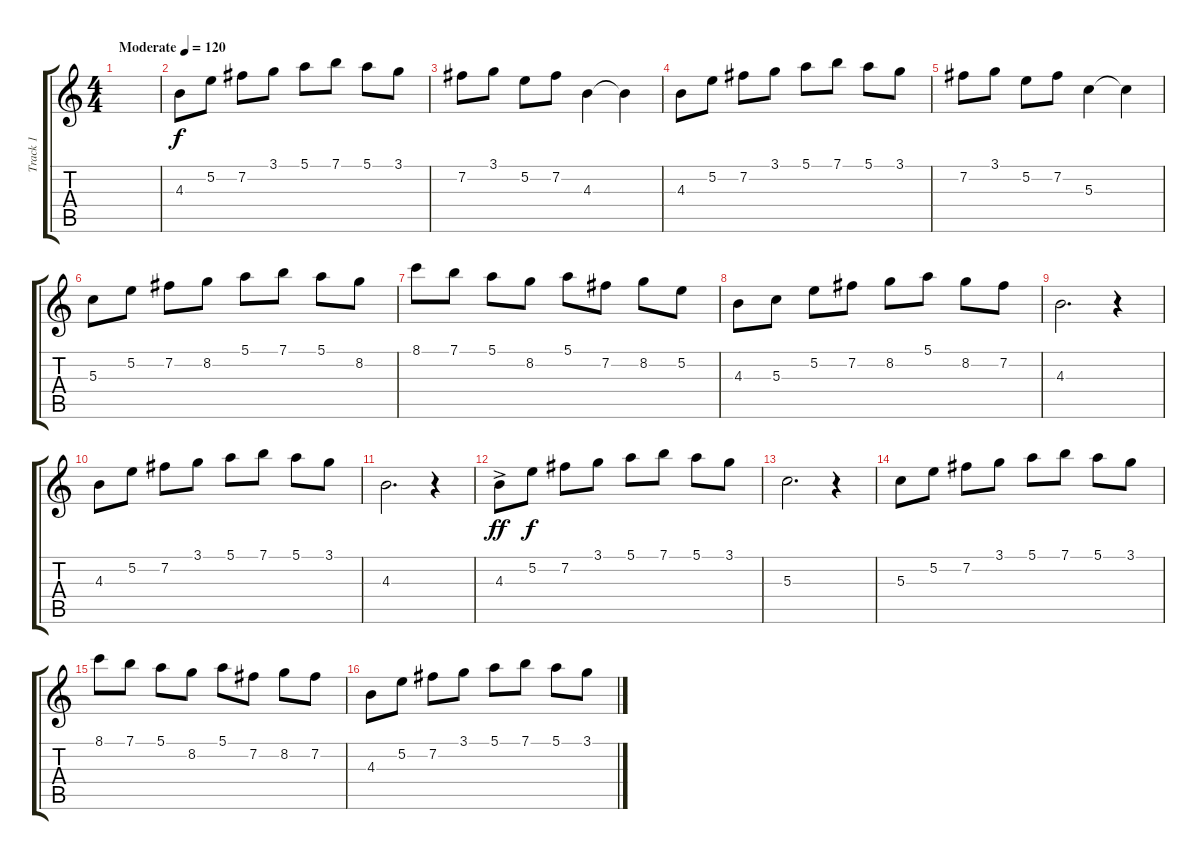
\track ("Track 1" "Track 1") {instrument acousticguitarsteel}
\staff {score tabs}
\tuning (E4 B3 G3 D3 A2 E2) {hide}
\ts (4 4)
\tempo (120 "Moderate")
\clef g2
\ks c
|
4.3.8 5.2.8 7.2.8 3.1.8 5.1.8 7.1.8 5.1.8 3.1.8 |
7.2.8 3.1.8 5.2.8 7.2.8 4.3.4 4.3{t}.4 |
4.3.8 5.2.8 7.2.8 3.1.8 5.1.8 7.1.8 5.1.8 3.1.8 |
7.2.8 3.1.8 5.2.8 7.2.8 5.3.4 5.3{t}.4 |
5.3.8 5.2.8 7.2.8 8.2.8 5.1.8 7.1.8 5.1.8 8.2.8 |
8.1.8 7.1.8 5.1.8 8.2.8 5.1.8 7.2.8 8.2.8 5.2.8 |
4.3.8 5.3.8 5.2.8 7.2.8 8.2.8 5.1.8 8.2.8 7.2.8 |
4.3.2{d} r.4 |
4.3.8 5.2.8 7.2.8 3.1.8 5.1.8 7.1.8 5.1.8 3.1.8 |
4.3.2{d} r.4 |
4.3{ac}.8{dy ff} 5.2.8{dy f} 7.2.8 3.1.8 5.1.8 7.1.8 5.1.8 3.1.8 |
5.3.2{d} r.4 |
5.3.8 5.2.8 7.2.8 3.1.8 5.1.8 7.1.8 5.1.8 3.1.8 |
8.1.8 7.1.8 5.1.8 8.2.8 5.1.8 7.2.8 8.2.8 7.2.8 |
4.3.8 5.2.8 7.2.8 3.1.8 5.1.8 7.1.8 5.1.8 3.1.8
